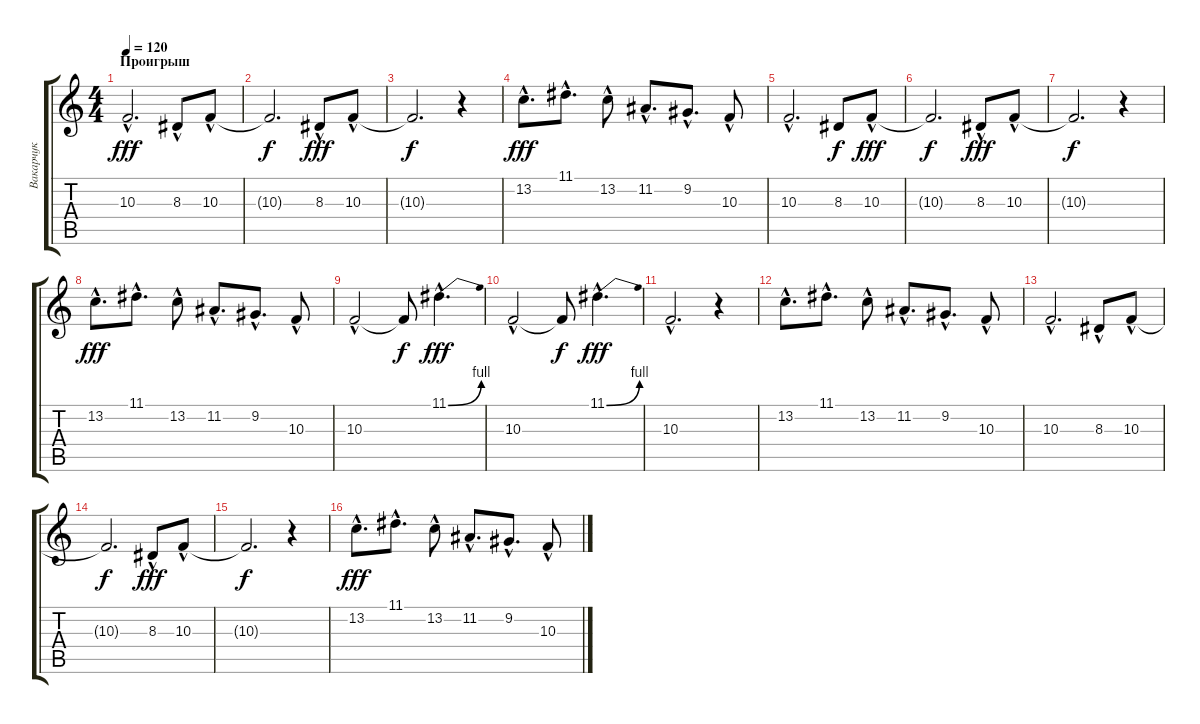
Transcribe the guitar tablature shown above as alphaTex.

\track ("Вакарчук" "Вакарчук") {instrument lead2sawtooth}
\staff {score tabs}
\tuning (E4 B3 G3 D3 A2 E2) {hide}
\ts (4 4)
\section ("" "Проигрыш")
\tempo 120
\clef g2
\ks c
10.3{hac}.2{d dy fff} 8.3{hac}.8 10.3{hac}.8 |
10.3{t}.2{d dy f} 8.3{hac}.8{dy fff} 10.3{hac}.8 |
10.3{t}.2{d dy f} r.4 |
13.2{hac}.8{d dy fff} 11.1{hac}.8{d} 13.2{hac}.8 11.2{hac}.8{d} 9.2{hac}.8{d} 10.3{hac}.8 |
10.3{hac}.2{d} 8.3.8{dy f} 10.3{hac}.8{dy fff} |
10.3{t}.2{d dy f} 8.3{hac}.8{dy fff} 10.3{hac}.8 |
10.3{t}.2{d dy f} r.4 |
13.2{hac}.8{d dy fff} 11.1{hac}.8{d} 13.2{hac}.8 11.2{hac}.8{d} 9.2{hac}.8{d} 10.3{hac}.8 |
10.3{hac}.2 10.3{t}.8{dy f} 11.1{be (bend 0 0 60 4) hac}.4{d dy fff} |
10.3{hac}.2 10.3{t}.8{dy f} 11.1{be (bend 0 0 60 4) hac}.4{d dy fff} |
10.3{hac}.2{d} r.4 |
13.2{hac}.8{d} 11.1{hac}.8{d} 13.2{hac}.8 11.2{hac}.8{d} 9.2{hac}.8{d} 10.3{hac}.8 |
10.3{hac}.2{d} 8.3{hac}.8 10.3{hac}.8 |
10.3{t}.2{d dy f} 8.3{hac}.8{dy fff} 10.3{hac}.8 |
10.3{t}.2{d dy f} r.4 |
13.2{hac}.8{d dy fff} 11.1{hac}.8{d} 13.2{hac}.8 11.2{hac}.8{d} 9.2{hac}.8{d} 10.3{hac}.8
